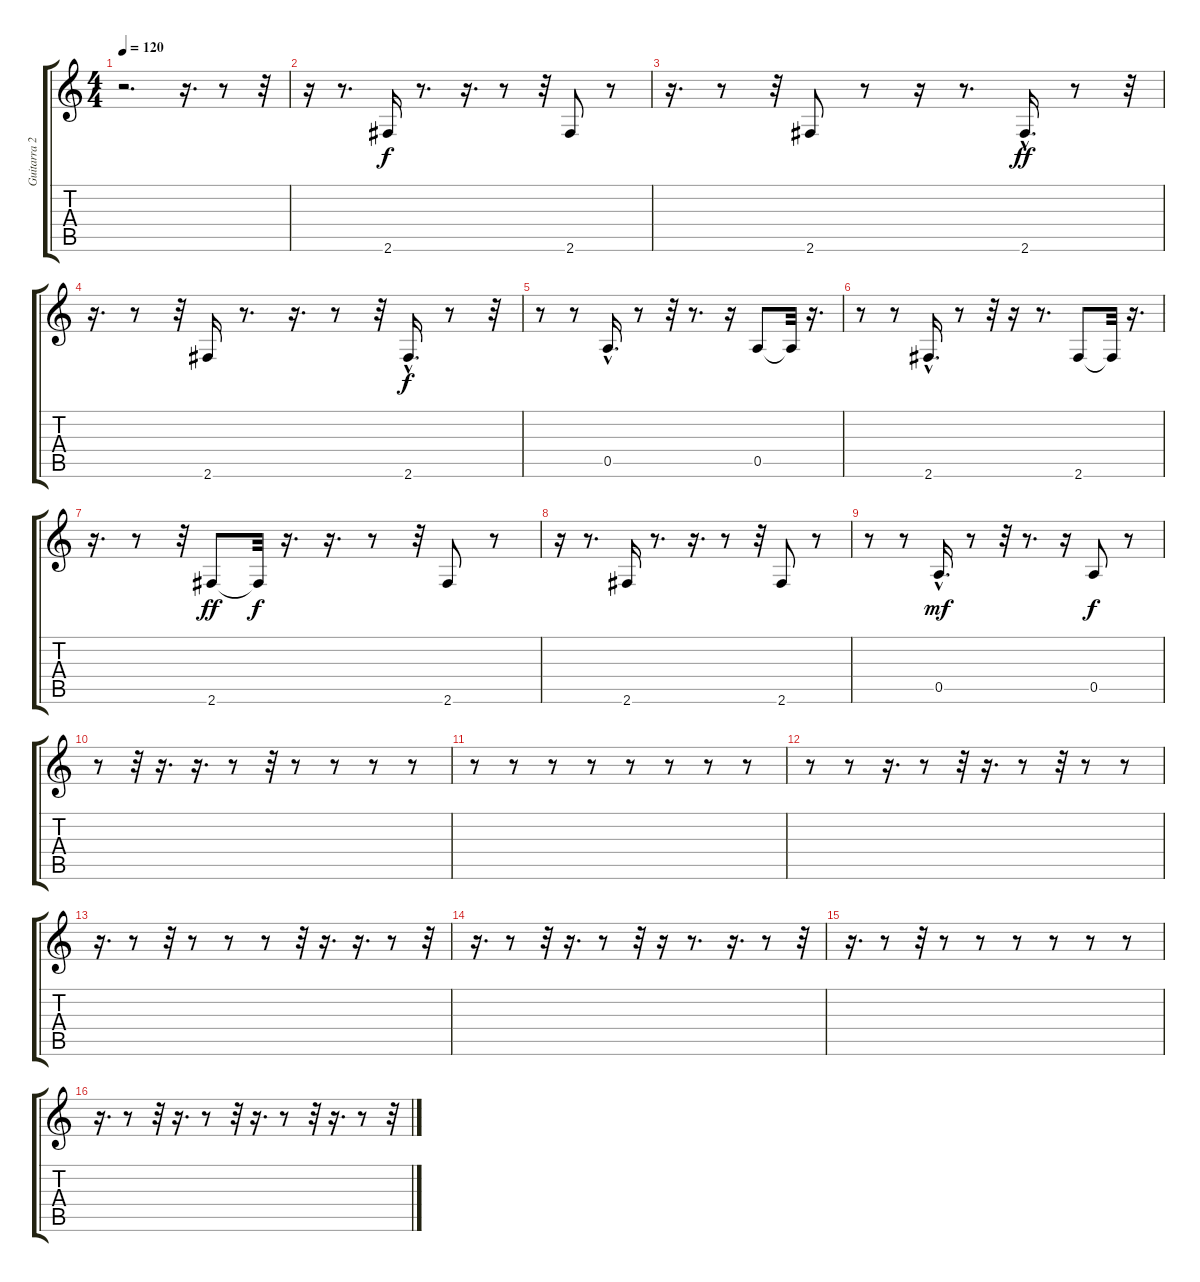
\track ("Guitarra 2" "Guitarra 2") {instrument distortionguitar}
\staff {score tabs}
\tuning (E4 B3 G3 D3 A2 E2) {hide}
\ts (4 4)
\tempo 120
\clef g2
\ks c
r.2{d dy f instrument distortionguitar} r.16{d} r.8 r.32 |
r.16 r.8{d} 2.6.16 r.8{d} r.16{d} r.8 r.32 2.6.8 r.8 |
r.16{d} r.8 r.32 2.6.8 r.8 r.16 r.8{d} 2.6{hac}.16{d dy ff} r.8 r.32 |
r.16{d} r.8 r.32 2.6.16 r.8{d} r.16{d} r.8 r.32 2.6{hac}.16{d dy f} r.8 r.32 |
r.8 r.8 0.5{hac}.16{d} r.8 r.32 r.8{d} r.16 0.5.8 0.5{t}.32 r.16{d} |
r.8 r.8 2.6{hac}.16{d} r.8 r.32 r.16 r.8{d} 2.6.8 2.6{t}.32 r.16{d} |
r.16{d} r.8 r.32 2.6.8{dy ff} 2.6{t}.32{dy f} r.16{d} r.16{d} r.8 r.32 2.6.8 r.8 |
r.16 r.8{d} 2.6.16 r.8{d} r.16{d} r.8 r.32 2.6.8 r.8 |
r.8 r.8 0.5{hac}.16{d dy mf} r.8 r.32 r.8{d} r.16 0.5.8{dy f} r.8 |
r.8 r.32 r.16{d} r.16{d} r.8 r.32 r.8 r.8 r.8 r.8 |
r.8 r.8 r.8 r.8 r.8 r.8 r.8 r.8 |
r.8 r.8 r.16{d} r.8 r.32 r.16{d} r.8 r.32 r.8 r.8 |
r.16{d} r.8 r.32 r.8 r.8 r.8 r.32 r.16{d} r.16{d} r.8 r.32 |
r.16{d} r.8 r.32 r.16{d} r.8 r.32 r.16 r.8{d} r.16{d} r.8 r.32 |
r.16{d} r.8 r.32 r.8 r.8 r.8 r.8 r.8 r.8 |
r.16{d} r.8 r.32 r.16{d} r.8 r.32 r.16{d} r.8 r.32 r.16{d} r.8 r.32
